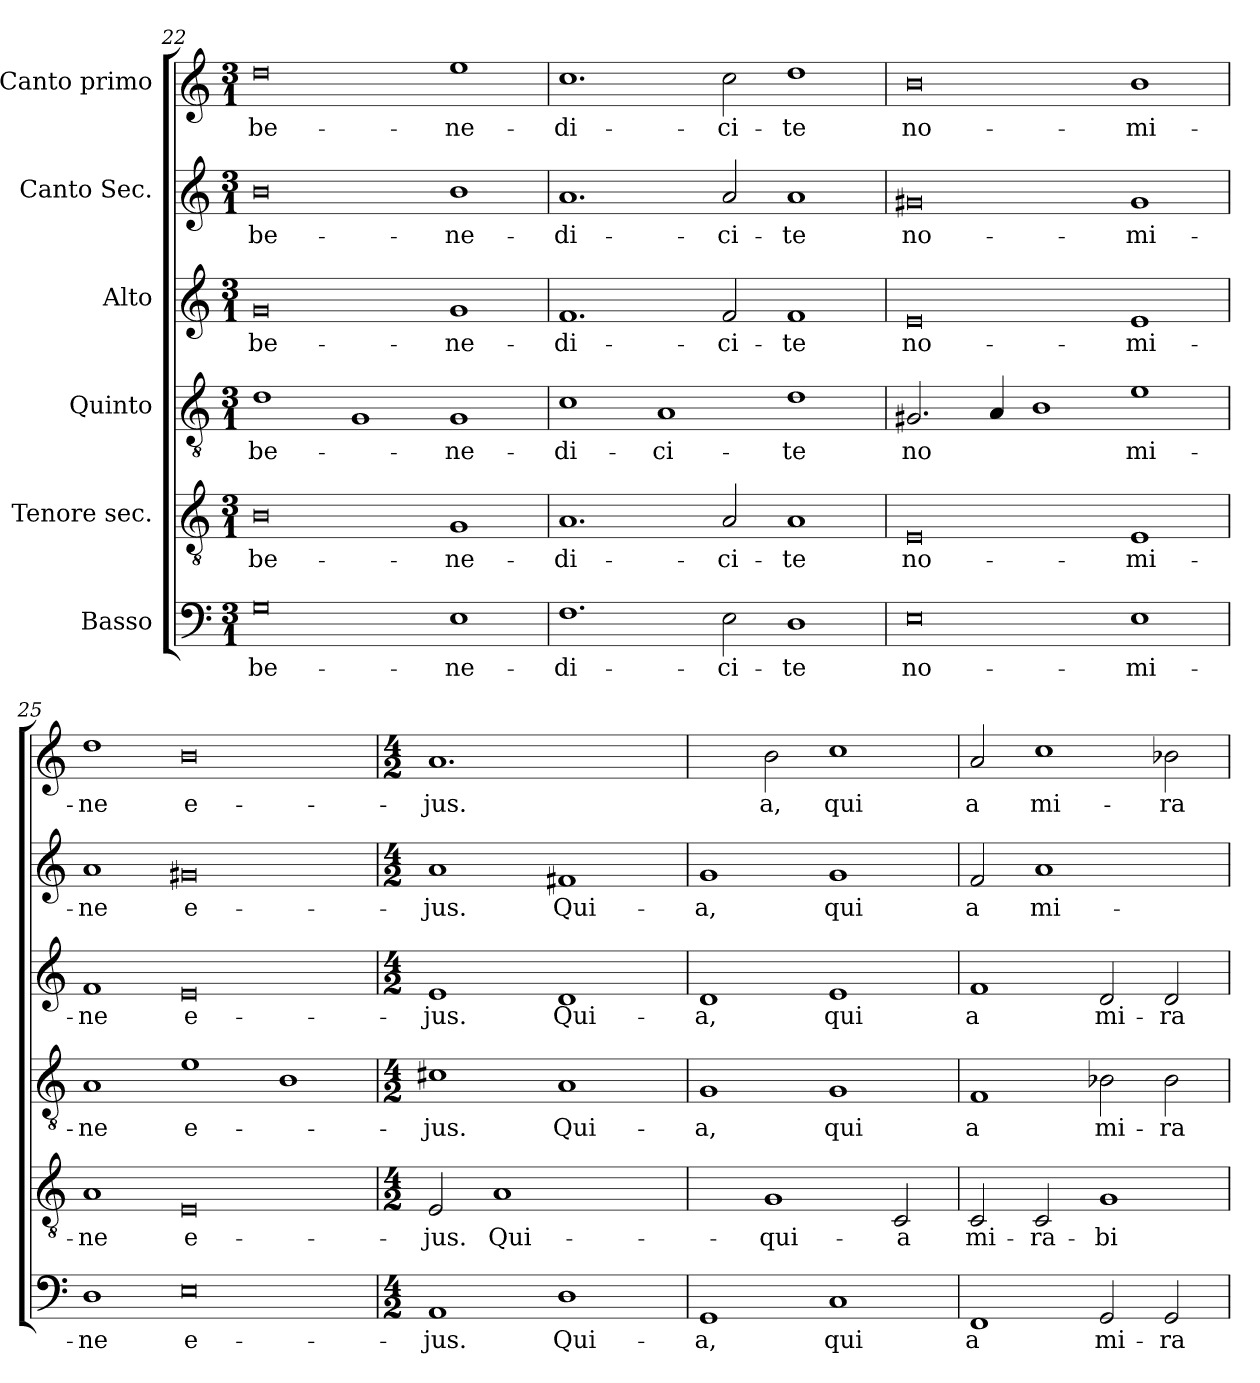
**kern	**text	**kern	**text	**kern	**text	**kern	**text	**kern	**text	**kern	**text
*part6	*part6	*part5	*part5	*part4	*part4	*part3	*part3	*part2	*part2	*part1	*part1
*staff6	*staff6	*staff5	*staff5	*staff4	*staff4	*staff3	*staff3	*staff2	*staff2	*staff1	*staff1
*I"Basso	*	*I"Tenore sec.	*	*I"Quinto	*	*I"Alto	*	*I"Canto Sec.	*	*I"Canto primo	*
*clefF4	*	*clefGv2	*	*clefGv2	*	*clefG2	*	*clefG2	*	*clefG2	*
*k[]	*	*k[]	*	*k[]	*	*k[]	*	*k[]	*	*k[]	*
*C:	*	*C:	*	*C:	*	*C:	*	*C:	*	*C:	*
*M3/1	*	*M3/1	*	*M3/1	*	*M3/1	*	*M3/1	*	*M3/1	*
=22	=22	=22	=22	=22	=22	=22	=22	=22	=22	=22	=22
!	!LO:LY:b	!	!LO:LY:b	!	!LO:LY:b	!	!LO:LY:b	!	!LO:LY:b	!	!LO:LY:b
0G	be-	0B	be-	1d	be-	0g	be-	0b	be-	0dd	be-
.	.	.	.	1G	.	.	.	.	.	.	.
!	!LO:LY:b	!	!LO:LY:b	!	!LO:LY:b	!	!LO:LY:b	!	!LO:LY:b	!	!LO:LY:b
1E	-ne-	1G	-ne-	1G	-ne-	1g	-ne-	1b	-ne-	1ee	-ne-
=23	=23	=23	=23	=23	=23	=23	=23	=23	=23	=23	=23
!	!LO:LY:b	!	!LO:LY:b	!	!LO:LY:b	!	!LO:LY:b	!	!LO:LY:b	!	!LO:LY:b
1.F	-di-	1.A	-di-	1c	-di-	1.f	-di-	1.a	-di-	1.cc	-di-
!	!	!	!	!	!LO:LY:b	!	!	!	!	!	!
.	.	.	.	1A	-ci-	.	.	.	.	.	.
!	!LO:LY:b	!	!LO:LY:b	!	!	!	!LO:LY:b	!	!LO:LY:b	!	!LO:LY:b
2E\	-ci-	2A/	-ci-	.	.	2f/	-ci-	2a/	-ci-	2cc\	-ci-
!	!LO:LY:b	!	!LO:LY:b	!	!LO:LY:b	!	!LO:LY:b	!	!LO:LY:b	!	!LO:LY:b
1D	-te	1A	-te	1d	-te	1f	-te	1a	-te	1dd	-te
=24	=24	=24	=24	=24	=24	=24	=24	=24	=24	=24	=24
!	!LO:LY:b	!	!LO:LY:b	!	!LO:LY:b	!	!LO:LY:b	!	!LO:LY:b	!	!LO:LY:b
0E	no-	0E	no-	2.G#X/	no	0e	no-	0g#X	no-	0b	no-
.	.	.	.	4A/	.	.	.	.	.	.	.
.	.	.	.	1B	.	.	.	.	.	.	.
!	!LO:LY:b	!	!LO:LY:b	!	!LO:LY:b	!	!LO:LY:b	!	!LO:LY:b	!	!LO:LY:b
1E	-mi-	1E	-mi-	1e	mi-	1e	-mi-	1g#	-mi-	1b	-mi-
!!LO:LB:g=z
=25	=25	=25	=25	=25	=25	=25	=25	=25	=25	=25	=25
!	!LO:LY:b	!	!LO:LY:b	!	!LO:LY:b	!	!LO:LY:b	!	!LO:LY:b	!	!LO:LY:b
1D	-­ne	1A	-­ne	1A	-­ne	1f	-­ne	1a	-­ne	1dd	-­ne
!	!LO:LY:b	!	!LO:LY:b	!	!LO:LY:b	!	!LO:LY:b	!	!LO:LY:b	!	!LO:LY:b
0E	e-	0E	e-	1e	e-	0e	e-	0g#X	e-	0b	e-
.	.	.	.	1B	.	.	.	.	.	.	.
=26	=26	=26	=26	=26	=26	=26	=26	=26	=26	=26	=26
*M4/2	*	*M4/2	*	*M4/2	*	*M4/2	*	*M4/2	*	*M4/2	*
!	!LO:LY:b	!	!LO:LY:b	!	!LO:LY:b	!	!LO:LY:b	!	!LO:LY:b	!	!LO:LY:b
1AA	-jus.	2E/	-jus.	1c#X	-jus.	1e	-jus.	1a	-jus.	1.a	-jus.
!	!	!	!LO:LY:b	!	!	!	!	!	!	!	!
.	.	1A	Qui-	.	.	.	.	.	.	.	.
!	!LO:LY:b	!	!	!	!LO:LY:b	!	!LO:LY:b	!	!LO:LY:b	!	!
1D	Qui-	.	.	1A	Qui-	1d	Qui-	1f#X	Qui-	.	.
!	!	!	!LO:LY:b	!	!	!	!	!	!	!	!LO:LY:b
.	.	2D/yy	-a,	.	.	.	.	.	.	2dd\yy	Qui-
=27	=27	=27	=27	=27	=27	=27	=27	=27	=27	=27	=27
!	!LO:LY:b	!	!	!	!LO:LY:b	!	!LO:LY:b	!	!LO:LY:b	!	!
1GG	-a,	2D/yy	.	1G	-a,	1d	-a,	1g	-a,	2dd\yy	.
!	!	!	!LO:LY:b	!	!	!	!	!	!	!	!LO:LY:b
.	.	1G	qui-	.	.	.	.	.	.	2b\	-a,
!	!LO:LY:b	!	!	!	!LO:LY:b	!	!LO:LY:b	!	!LO:LY:b	!	!LO:LY:b
1C	qui	.	.	1G	qui	1e	qui	1g	qui	1cc	qui
!	!	!	!LO:LY:b	!	!	!	!	!	!	!	!
.	.	2C/	-a	.	.	.	.	.	.	.	.
=28	=28	=28	=28	=28	=28	=28	=28	=28	=28	=28	=28
!	!LO:LY:b	!	!LO:LY:b	!	!LO:LY:b	!	!LO:LY:b	!	!LO:LY:b	!	!LO:LY:b
1FF	­a	2C/	mi-	1F	­a	1f	­a	2f/	­a	2a/	­a
!	!	!	!LO:LY:b	!	!	!	!	!	!LO:LY:b	!	!LO:LY:b
.	.	2C/	-ra-	.	.	.	.	1a	mi-	1cc	mi-
!	!LO:LY:b	!	!LO:LY:b	!	!LO:LY:b	!	!LO:LY:b	!	!	!	!
2GG/	mi-	1G	-bi-	2B-X\	mi-	2d/	mi-	.	.	.	.
!	!LO:LY:b	!	!	!	!LO:LY:b	!	!LO:LY:b	!	!LO:LY:b	!	!LO:LY:b
2GG/	-ra-	.	.	2B-\	-ra-	2d/	-ra-	2g/yy	-ra-	2b-X\	-ra-
=	=	=	=	=	=	=	=	=	=	=	=
*-	*-	*-	*-	*-	*-	*-	*-	*-	*-	*-	*-
